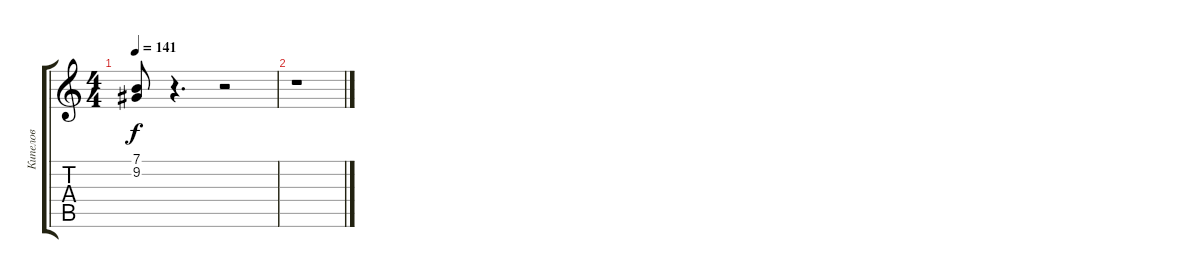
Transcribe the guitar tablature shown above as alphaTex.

\track ("Кипелов" "Кипелов") {instrument tenorsax}
\staff {score tabs}
\tuning (E4 B3 G3 D3 A2 E2) {hide}
\ts (4 4)
\tempo 141
\clef g2
\ks c
(7.1{t} 9.2{t}).8{dy f} r.4{d} r.2 |
r.1
